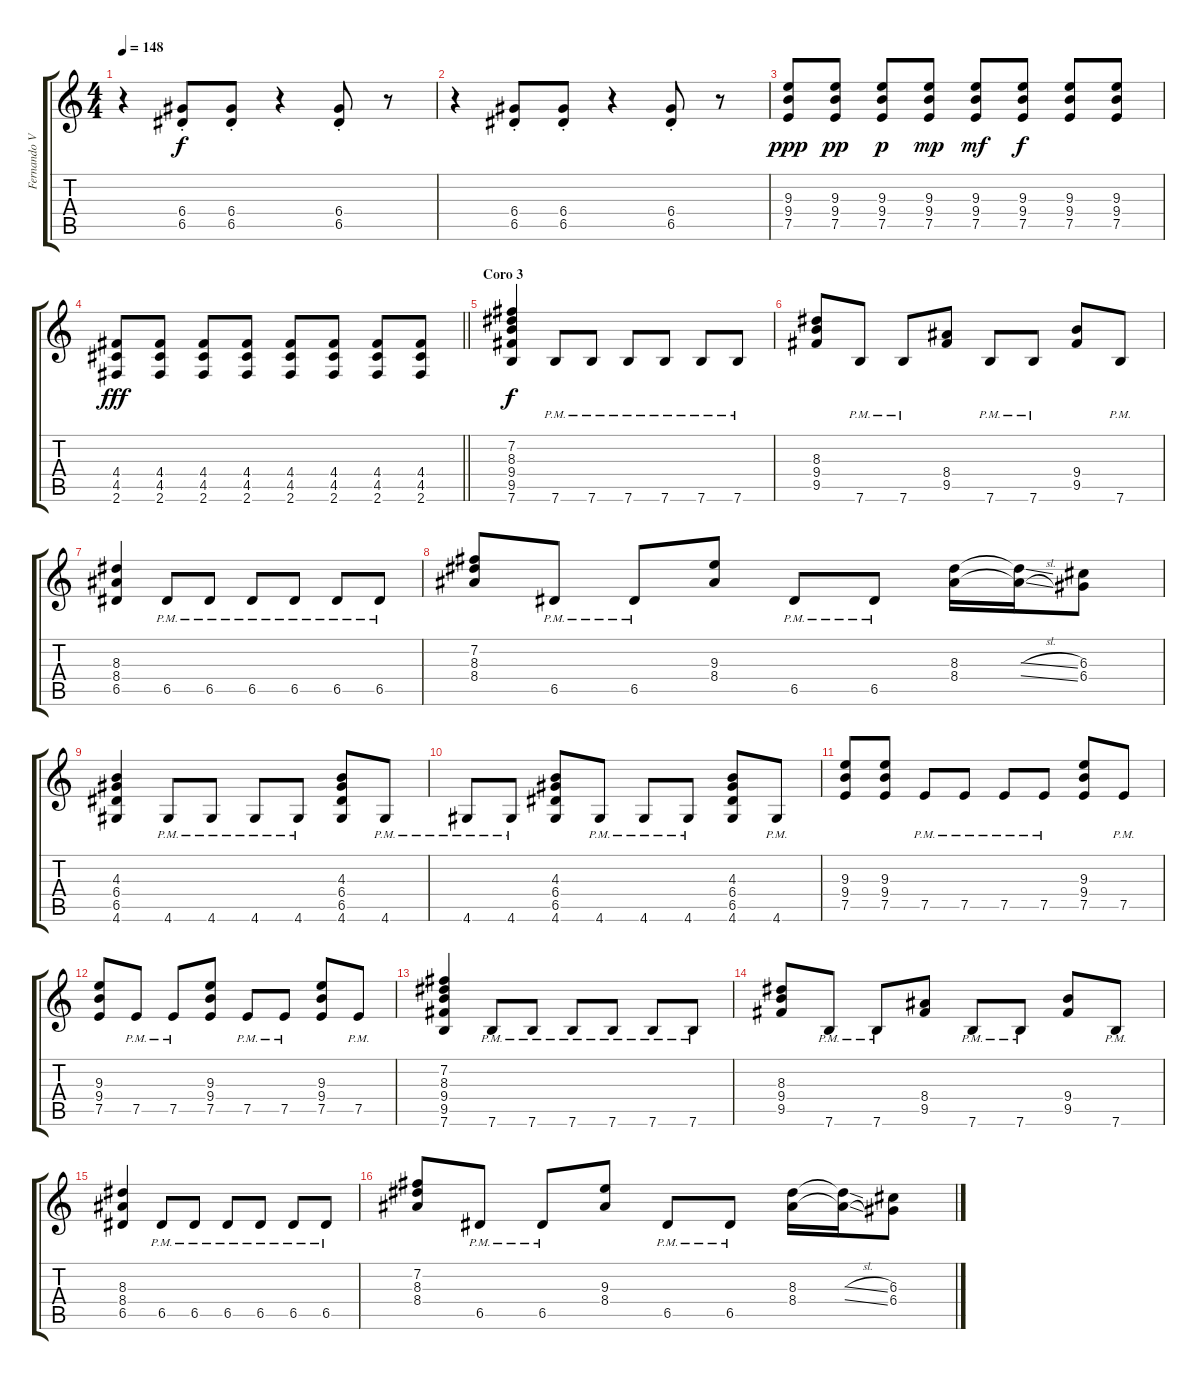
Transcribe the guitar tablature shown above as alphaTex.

\track ("Fernando Vallin" "Fernando V") {instrument distortionguitar}
\staff {score tabs}
\tuning (E4 B3 G3 D3 A2 E2) {hide}
\ts (4 4)
\tempo 148
\clef g2
\ks c
r.4{dy f} (6.4{st} 6.5).8 (6.4{st} 6.5).8 r.4 (6.4{st} 6.5).8 r.8 |
r.4 (6.4{st} 6.5).8 (6.4{st} 6.5).8 r.4 (6.4{st} 6.5).8 r.8 |
(9.3 9.4 7.5).8{dy ppp} (9.3 9.4 7.5).8{dy pp} (9.3 9.4 7.5).8{dy p} (9.3 9.4 7.5).8{dy mp} (9.3 9.4 7.5).8{dy mf} (9.3 9.4 7.5).8{dy f} (9.3 9.4 7.5).8 (9.3 9.4 7.5).8 |
\barLineRight lightlight
(4.4 4.5 2.6).8{dy fff} (4.4 4.5 2.6).8 (4.4 4.5 2.6).8 (4.4 4.5 2.6).8 (4.4 4.5 2.6).8 (4.4 4.5 2.6).8 (4.4 4.5 2.6).8 (4.4 4.5 2.6).8 |
\section ("" "Coro 3")
(7.2 8.3 9.4 9.5 7.6).4{dy f} 7.6{pm}.8 7.6{pm}.8 7.6{pm}.8 7.6{pm}.8 7.6{pm}.8 7.6{pm}.8 |
(8.3 9.4 9.5).8 7.6{pm}.8 7.6{pm}.8 (8.4 9.5).8 7.6{pm}.8 7.6{pm}.8 (9.4 9.5).8 7.6{pm}.8 |
(8.3 8.4 6.5).4 6.5{pm}.8 6.5{pm}.8 6.5{pm}.8 6.5{pm}.8 6.5{pm}.8 6.5{pm}.8 |
(7.2 8.3 8.4).8 6.5{pm}.8 6.5{pm}.8 (9.3 8.4).8 6.5{pm}.8 6.5{pm}.8 (8.3 8.4).16 (8.3{sl t} 8.4{sl t}).16 (6.3 6.4).8 |
(4.3 6.4 6.5 4.6).4 4.6{pm}.8 4.6{pm}.8 4.6{pm}.8 4.6{pm}.8 (4.3 6.4 6.5 4.6).8 4.6{pm}.8 |
4.6{pm}.8 4.6{pm}.8 (4.3 6.4 6.5 4.6).8 4.6{pm}.8 4.6{pm}.8 4.6{pm}.8 (4.3 6.4 6.5 4.6).8 4.6{pm}.8 |
(9.3 9.4 7.5).8 (9.3 9.4 7.5).8 7.5{pm}.8 7.5{pm}.8 7.5{pm}.8 7.5{pm}.8 (9.3 9.4 7.5).8 7.5{pm}.8 |
(9.3 9.4 7.5).8 7.5{pm}.8 7.5{pm}.8 (9.3 9.4 7.5).8 7.5{pm}.8 7.5{pm}.8 (9.3 9.4 7.5).8 7.5{pm}.8 |
(7.2 8.3 9.4 9.5 7.6).4 7.6{pm}.8 7.6{pm}.8 7.6{pm}.8 7.6{pm}.8 7.6{pm}.8 7.6{pm}.8 |
(8.3 9.4 9.5).8 7.6{pm}.8 7.6{pm}.8 (8.4 9.5).8 7.6{pm}.8 7.6{pm}.8 (9.4 9.5).8 7.6{pm}.8 |
(8.3 8.4 6.5).4 6.5{pm}.8 6.5{pm}.8 6.5{pm}.8 6.5{pm}.8 6.5{pm}.8 6.5{pm}.8 |
(7.2 8.3 8.4).8 6.5{pm}.8 6.5{pm}.8 (9.3 8.4).8 6.5{pm}.8 6.5{pm}.8 (8.3 8.4).16 (8.3{sl t} 8.4{sl t}).16 (6.3 6.4).8
